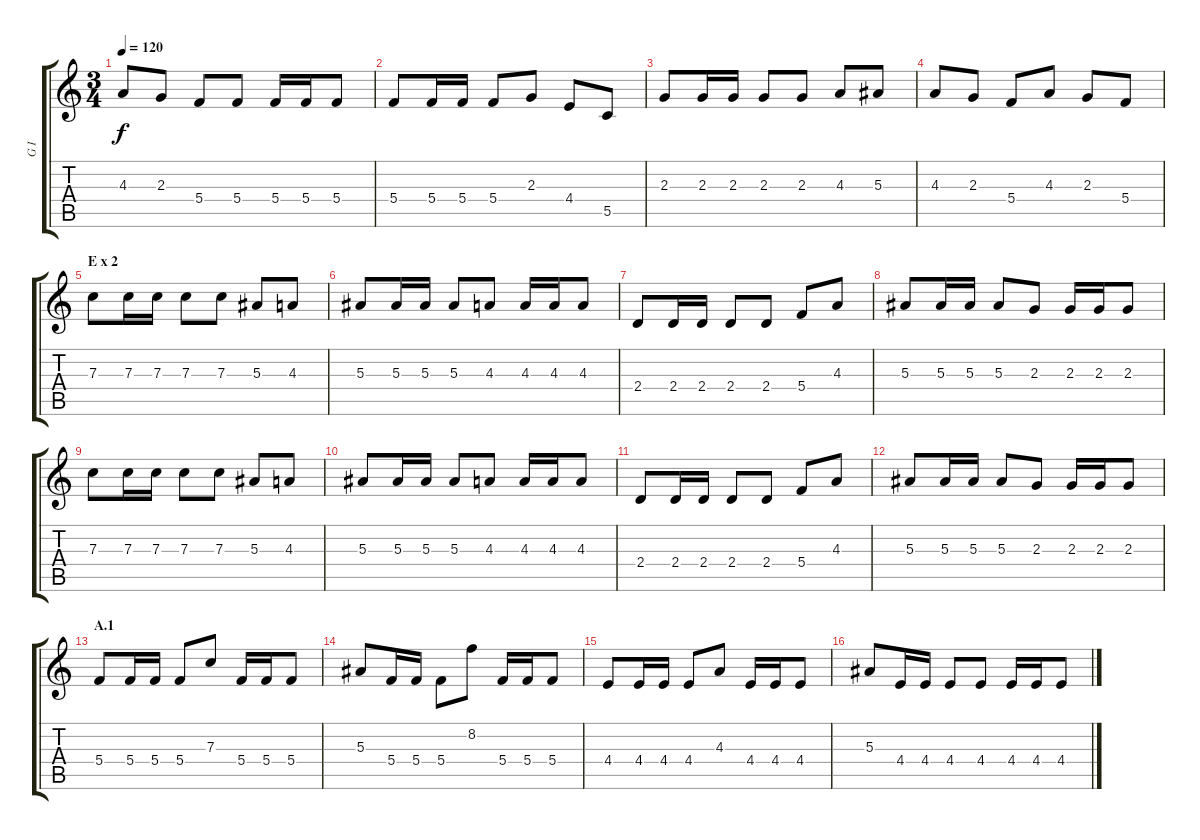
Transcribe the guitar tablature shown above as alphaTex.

\track ("G I" "G I") {instrument distortionguitar}
\staff {score tabs}
\tuning (D4 A3 F3 C3 G2 D2) {hide}
\ts (3 4)
\tempo 120
\clef g2
\ks c
4.3.8{dy f} 2.3.8 5.4.8 5.4.8 5.4.16 5.4.16 5.4.8 |
5.4.8 5.4.16 5.4.16 5.4.8 2.3.8 4.4.8 5.5.8 |
2.3.8 2.3.16 2.3.16 2.3.8 2.3.8 4.3.8 5.3.8 |
4.3.8 2.3.8 5.4.8 4.3.8 2.3.8 5.4.8 |
\section ("" "E x 2")
7.3.8 7.3.16 7.3.16 7.3.8 7.3.8 5.3.8 4.3.8 |
5.3.8 5.3.16 5.3.16 5.3.8 4.3.8 4.3.16 4.3.16 4.3.8 |
2.4.8 2.4.16 2.4.16 2.4.8 2.4.8 5.4.8 4.3.8 |
5.3.8 5.3.16 5.3.16 5.3.8 2.3.8 2.3.16 2.3.16 2.3.8 |
7.3.8 7.3.16 7.3.16 7.3.8 7.3.8 5.3.8 4.3.8 |
5.3.8 5.3.16 5.3.16 5.3.8 4.3.8 4.3.16 4.3.16 4.3.8 |
2.4.8 2.4.16 2.4.16 2.4.8 2.4.8 5.4.8 4.3.8 |
5.3.8 5.3.16 5.3.16 5.3.8 2.3.8 2.3.16 2.3.16 2.3.8 |
\section ("" "A.1")
5.4.8 5.4.16 5.4.16 5.4.8 7.3.8 5.4.16 5.4.16 5.4.8 |
5.3.8 5.4.16 5.4.16 5.4.8 8.2.8 5.4.16 5.4.16 5.4.8 |
4.4.8 4.4.16 4.4.16 4.4.8 4.3.8 4.4.16 4.4.16 4.4.8 |
5.3.8 4.4.16 4.4.16 4.4.8 4.4.8 4.4.16 4.4.16 4.4.8
